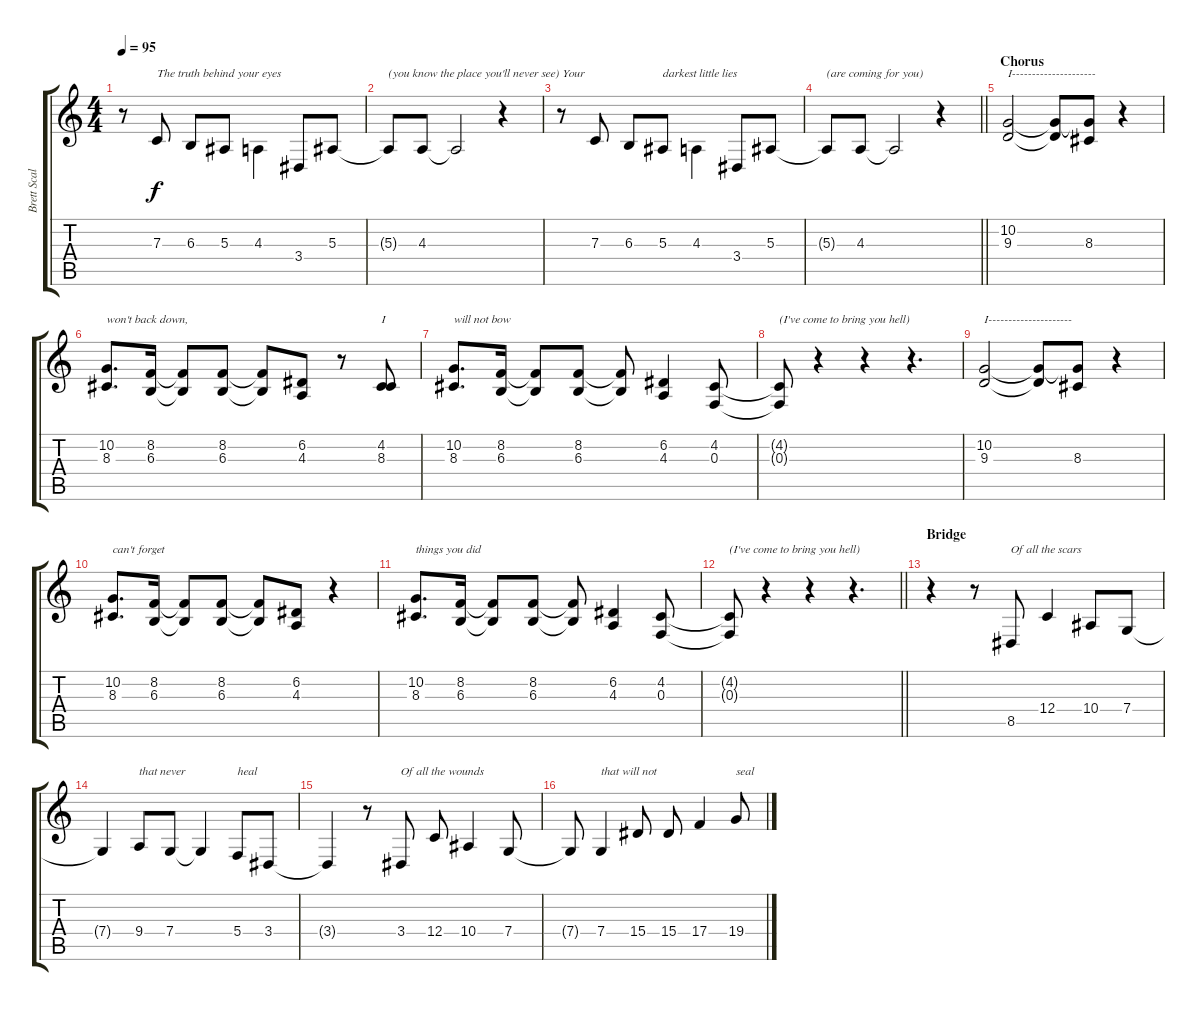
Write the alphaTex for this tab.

\track ("Brett Scallions (Lead Vocals)" "Brett Scal") {instrument violin}
\staff {score tabs}
\tuning (D4 A3 F3 C3 G2 C2) {hide}
\ts (4 4)
\tempo 95
\clef g2
\ks c
r.8{dy f} 7.3.8{txt "The truth behind your eyes"} 6.3.8 5.3.8 4.3.4{beam Down} 3.4.8 5.3.8 |
5.3{t}.8{txt "(you know the place you'll never see) Your"} 4.3.8 4.3{t}.2 r.4 |
r.8 7.3.8 6.3.8 5.3.8{txt "darkest little lies"} 4.3.4{beam Down} 3.4.8 5.3.8 |
\barLineRight lightlight
5.3{t}.8{txt "(are coming for you)"} 4.3.8 4.3{t}.2 r.4 |
\section ("" "Chorus")
(10.2 9.3).2{txt "I---------------------"} (10.2{t} 9.3{t}).8 (10.2{t} 8.3).8 r.4 |
(10.2 8.3).8{d txt "won't back down,"} (8.2 6.3).16 (8.2{t} 6.3{t}).8 (8.2 6.3).8 (8.2{t} 6.3{t}).8 (6.2 4.3).8 r.8 (4.2 8.3).8{txt "I"} |
(10.2 8.3).8{d txt "will not bow"} (8.2 6.3).16 (8.2{t} 6.3{t}).8 (8.2 6.3).8 (8.2{t} 6.3{t}).8 (6.2 4.3).4 (4.2 0.3).8 |
(4.2{t} 0.3{t}).8{txt "(I've come to bring you hell)"} r.4 r.4 r.4{d} |
(10.2 9.3).2{txt "I---------------------"} (10.2{t} 9.3{t}).8 (10.2{t} 8.3).8 r.4 |
(10.2 8.3).8{d txt "can't forget"} (8.2 6.3).16 (8.2{t} 6.3{t}).8 (8.2 6.3).8 (8.2{t} 6.3{t}).8 (6.2 4.3).8 r.4 |
(10.2 8.3).8{d txt "things you did"} (8.2 6.3).16 (8.2{t} 6.3{t}).8 (8.2 6.3).8 (8.2{t} 6.3{t}).8 (6.2 4.3).4 (4.2 0.3).8 |
\barLineRight lightlight
(4.2{t} 0.3{t}).8{txt "(I've come to bring you hell)"} r.4 r.4 r.4{d} |
\section ("" "Bridge")
r.4 r.8 8.5.8{txt "Of all the scars"} 12.4.4 10.4.8 7.4.8 |
7.4{t}.4 9.4.8{txt "that never"} 7.4.8 7.4{t}.4 5.4.8{txt "heal"} 3.4.8 |
3.4{t}.4 r.8 3.4.8{txt "Of all the wounds"} 12.4.8 10.4.4 7.4.8 |
7.4{t}.8 7.4.4{txt "that will not"} 15.4.8 15.4.8 17.4.4 19.4.8{txt "seal"}
